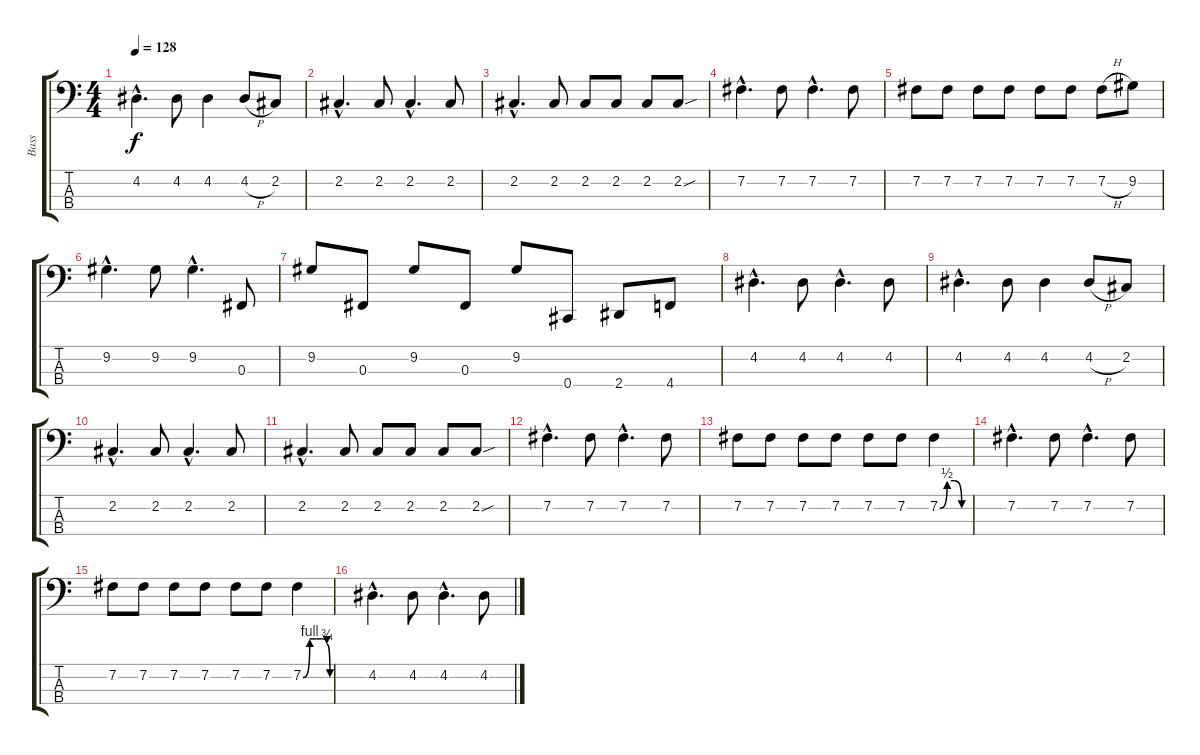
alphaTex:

\track ("Bass" "Bass") {instrument acousticguitarnylon}
\staff {score tabs}
\tuning (E2 B1 Gb1 Db1) {hide}
\ts (4 4)
\tempo 128
\clef f4
\ks c
4.2{hac}.4{d dy f} 4.2.8 4.2.4 4.2{h}.8 2.2.8 |
2.2{hac}.4{d} 2.2.8 2.2{hac}.4{d} 2.2.8 |
2.2{hac}.4{d} 2.2.8 2.2.8 2.2.8 2.2.8 2.2{sou}.8 |
7.2{hac}.4{d} 7.2.8 7.2{hac}.4{d} 7.2.8 |
7.2.8 7.2.8 7.2.8 7.2.8 7.2.8 7.2.8 7.2{h}.8 9.2.8 |
9.2{hac}.4{d} 9.2.8 9.2{hac}.4{d} 0.3.8 |
9.2.8 0.3.8 9.2.8 0.3.8 9.2.8 0.4.8 2.4.8 4.4.8 |
4.2{hac}.4{d} 4.2.8 4.2{hac}.4{d} 4.2.8 |
4.2{hac}.4{d} 4.2.8 4.2.4 4.2{h}.8 2.2.8 |
2.2{hac}.4{d} 2.2.8 2.2{hac}.4{d} 2.2.8 |
2.2{hac}.4{d} 2.2.8 2.2.8 2.2.8 2.2.8 2.2{sou}.8 |
7.2{hac}.4{d} 7.2.8 7.2{hac}.4{d} 7.2.8 |
7.2.8 7.2.8 7.2.8 7.2.8 7.2.8 7.2.8 7.2{be (custom 0 0 15 2 30 2 45 0 60 0)}.4 |
7.2{hac}.4{d} 7.2.8 7.2{hac}.4{d} 7.2.8 |
7.2.8 7.2.8 7.2.8 7.2.8 7.2.8 7.2.8 7.2{be (custom 0 0 15 4 30 4 41 4 45 4 53 3 60 0)}.4 |
4.2{hac}.4{d} 4.2.8 4.2{hac}.4{d} 4.2.8
